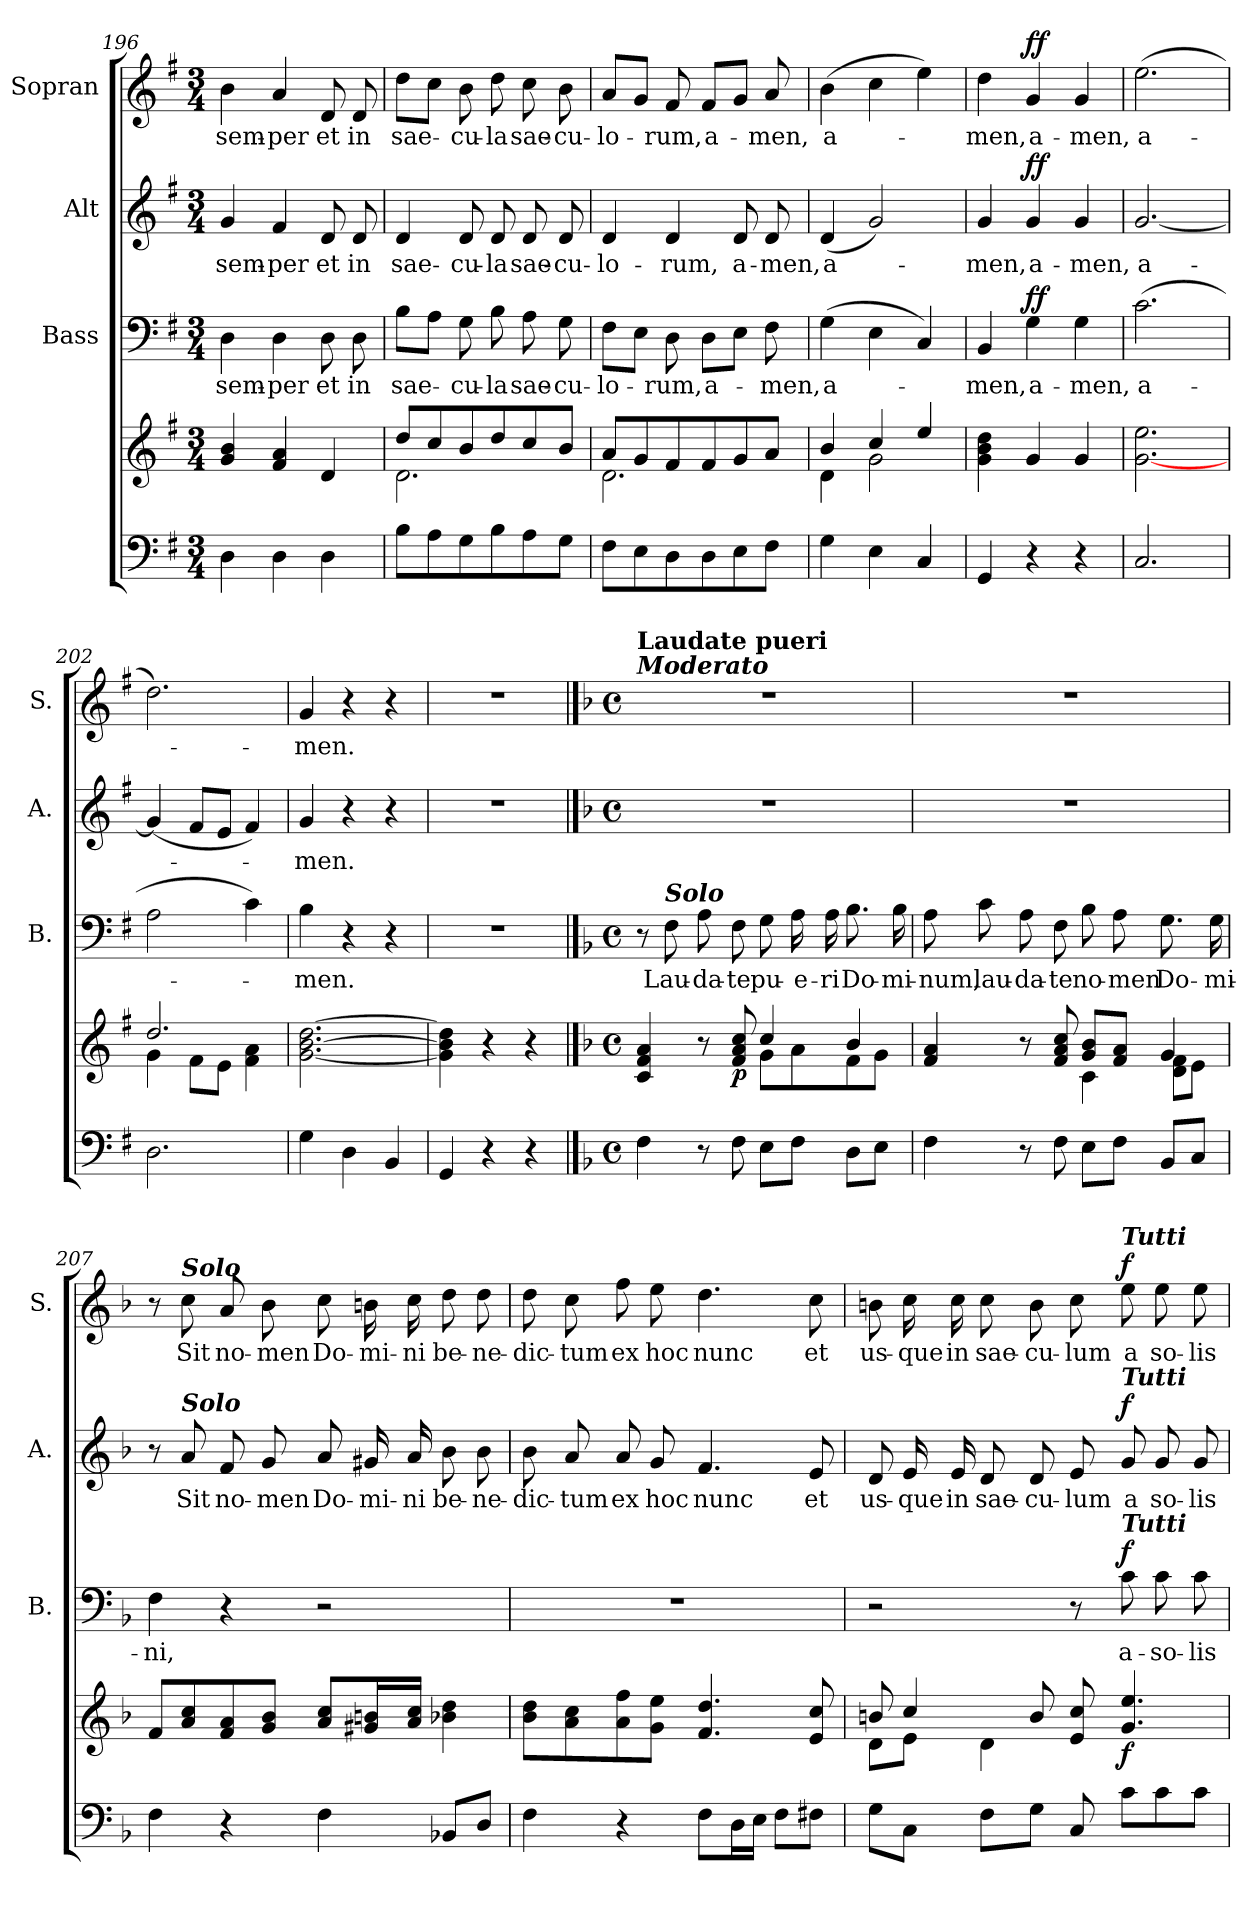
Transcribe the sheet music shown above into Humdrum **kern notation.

**kern	**kern	**dynam	**kern	**text	**dynam	**kern	**text	**dynam	**kern	**text	**dynam
*part4	*part4	*part4	*part3	*part3	*part3	*part2	*part2	*part2	*part1	*part1	*part1
*staff5	*staff4	*staff4/5	*staff3	*staff3	*staff3	*staff2	*staff2	*staff2	*staff1	*staff1	*staff1
*	*	*	*I"Bass	*	*	*I"Alt	*	*	*I"Sopran	*	*
*	*	*	*I'B.	*	*	*I'A.	*	*	*I'S.	*	*
*clefF4	*clefG2	*	*clefF4	*	*	*clefG2	*	*	*clefG2	*	*
*k[f#]	*k[f#]	*	*k[f#]	*	*	*k[f#]	*	*	*k[f#]	*	*
*G:	*G:	*	*G:	*	*	*G:	*	*	*G:	*	*
*M3/4	*M3/4	*	*M3/4	*	*	*M3/4	*	*	*M3/4	*	*
=196	=196	=196	=196	=196	=196	=196	=196	=196	=196	=196	=196
!	!	!	!	!LO:LY:b	!	!	!LO:LY:b	!	!	!LO:LY:b	!
4D\	4g/ 4b/	.	4D\	sem-	.	4g/	sem-	.	4b\	sem-	.
!	!	!	!	!LO:LY:b	!	!	!LO:LY:b	!	!	!LO:LY:b	!
4D\	4f#/ 4a/	.	4D\	-per	.	4f#/	-per	.	4a/	-per	.
!	!	!	!	!LO:LY:b	!	!	!LO:LY:b	!	!	!LO:LY:b	!
4D\	4d/	.	8D\	et	.	8d/	et	.	8d/	et	.
!	!	!	!	!LO:LY:b	!	!	!LO:LY:b	!	!	!LO:LY:b	!
.	.	.	8D\	in	.	8d/	in	.	8d/	in	.
!!LO:LB:g=z
=197	=197	=197	=197	=197	=197	=197	=197	=197	=197	=197	=197
*	*^	*	*	*	*	*	*	*	*	*	*
!	!	!	!	!	!LO:LY:b	!	!	!LO:LY:b	!	!	!LO:LY:b	!
8B\L	8dd/L	2.d\	.	8B\L	sae-	.	4d/	sae-	.	8dd\L	sae-	.
8A\	8cc/	.	.	8A\J	.	.	.	.	.	8cc\J	.	.
!	!	!	!	!	!LO:LY:b	!	!	!LO:LY:b	!	!	!LO:LY:b	!
8G\	8b/	.	.	8G\	-cu-	.	8d/	-cu-	.	8b\	-cu-	.
!	!	!	!	!	!LO:LY:b	!	!	!LO:LY:b	!	!	!LO:LY:b	!
8B\	8dd/	.	.	8B\	-la	.	8d/	-la	.	8dd\	-la	.
!	!	!	!	!	!LO:LY:b	!	!	!LO:LY:b	!	!	!LO:LY:b	!
8A\	8cc/	.	.	8A\	sae-	.	8d/	sae-	.	8cc\	sae-	.
!	!	!	!	!	!LO:LY:b	!	!	!LO:LY:b	!	!	!LO:LY:b	!
8G\J	8b/J	.	.	8G\	-cu-	.	8d/	-cu-	.	8b\	-cu-	.
=198	=198	=198	=198	=198	=198	=198	=198	=198	=198	=198	=198	=198
!	!	!	!	!	!LO:LY:b	!	!	!LO:LY:b	!	!	!LO:LY:b	!
8F#\L	8a/L	2.d\	.	8F#\L	-lo-	.	4d/	-lo-	.	8a/L	-lo-	.
8E\	8g/	.	.	8E\J	.	.	.	.	.	8g/J	.	.
!	!	!	!	!	!LO:LY:b	!	!	!LO:LY:b	!	!	!LO:LY:b	!
8D\	8f#/	.	.	8D\	-rum,	.	4d/	-rum,	.	8f#/	-rum,	.
!	!	!	!	!	!LO:LY:b	!	!	!	!	!	!LO:LY:b	!
8D\	8f#/	.	.	8D\L	a-	.	.	.	.	8f#/L	a-	.
!	!	!	!	!	!	!	!	!LO:LY:b	!	!	!	!
8E\	8g/	.	.	8E\J	.	.	8d/	a-	.	8g/J	.	.
!	!	!	!	!	!LO:LY:b	!	!	!LO:LY:b	!	!	!LO:LY:b	!
8F#\J	8a/J	.	.	8F#\	-men,	.	8d/	-men,	.	8a/	-men,	.
=199	=199	=199	=199	=199	=199	=199	=199	=199	=199	=199	=199	=199
!	!	!	!	!	!LO:LY:b	!	!	!LO:LY:b	!	!	!LO:LY:b	!
4G\	4b/	4d\	.	(>4G\	a-	.	(<4d/	a-	.	(>4b\	a-	.
4E\	4cc/	2g\	.	4E\	.	.	2g/)	.	.	4cc\	.	.
4C/	4ee/	.	.	4C/)	.	.	.	.	.	4ee\)	.	.
*	*v	*v	*	*	*	*	*	*	*	*	*	*
=200	=200	=200	=200	=200	=200	=200	=200	=200	=200	=200	=200
!	!	!	!	!LO:LY:b	!	!	!LO:LY:b	!	!	!LO:LY:b	!
4GG/	4g\ 4b\ 4dd\	.	4BB/	-men,	.	4g/	-men,	.	4dd\	-men,	.
!	!	!	!	!LO:LY:b	!LO:DY:a	!	!LO:LY:b	!LO:DY:a	!	!LO:LY:b	!LO:DY:a
4r	4g/	.	4G\	a-	ff	4g/	a-	ff	4g/	a-	ff
!	!	!	!	!LO:LY:b	!	!	!LO:LY:b	!	!	!LO:LY:b	!
4r	4g/	.	4G\	-men,	.	4g/	-men,	.	4g/	-men,	.
=201	=201	=201	=201	=201	=201	=201	=201	=201	=201	=201	=201
!	!	!	!	!LO:LY:b	!	!	!LO:LY:b	!	!	!LO:LY:b	!
2.C/	[<2.g\ 2.ee\	.	(>2.c\	a-	.	[2.g/	a-	.	(>2.ee\	a-	.
=202	=202	=202	=202	=202	=202	=202	=202	=202	=202	=202	=202
*	*^	*	*	*	*	*	*	*	*	*	*
2.D\	2.dd/	4g\	.	2A\	.	.	(<4g/]	.	.	2.dd\)	.	.
.	.	8f#\L	.	.	.	.	8f#/L	.	.	.	.	.
.	.	8e\J	.	.	.	.	8e/J	.	.	.	.	.
.	.	4f#\ 4a\	.	4c\)	.	.	4f#/)	.	.	.	.	.
=203	=203	=203	=203	=203	=203	=203	=203	=203	=203	=203	=203	=203
!	!	!	!	!	!LO:LY:b	!	!	!LO:LY:b	!	!	!LO:LY:b	!
*	*v	*v	*	*	*	*	*	*	*	*	*	*
4G\	[2.g\ [2.b\ [2.dd\	.	4B\	-men.	.	4g/	-men.	.	4g/	-men.	.
4D\	.	.	4r	.	.	4r	.	.	4r	.	.
4BB/	.	.	4r	.	.	4r	.	.	4r	.	.
=204	=204	=204	=204	=204	=204	=204	=204	=204	=204	=204	=204
4GG/	4g\] 4b\] 4dd\]	.	2.r	.	.	2.r	.	.	2.r	.	.
4r	4r	.	.	.	.	.	.	.	.	.	.
4r	4r	.	.	.	.	.	.	.	.	.	.
!!LO:LB:g=z
==205	==205	==205	==205	==205	==205	==205	==205	==205	==205	==205	==205
*k[b-]	*k[b-]	*	*k[b-]	*	*	*k[b-]	*	*	*k[b-]	*	*
*F:	*F:	*	*F:	*	*	*F:	*	*	*F:	*	*
*M4/4	*M4/4	*	*M4/4	*	*	*M4/4	*	*	*M4/4	*	*
*met(c)	*met(c)	*	*met(c)	*	*	*met(c)	*	*	*met(c)	*	*
*	*^	*	*	*	*	*	*	*	*	*	*
!	!	!	!	!	!	!	!	!	!	!LO:TX:a:Bi:t=Moderato	!	!
!	!	!	!	!	!	!	!	!	!	!LO:TX:a:B:t=Laudate pueri	!	!
4F\	4c/ 4f/ 4a/	2ryy	.	8r	.	.	1r	.	.	1r	.	.
!	!	!	!	!LO:TX:a:Bi:t=Solo	!	!	!	!	!	!	!	!
!	!	!	!	!	!LO:LY:b	!	!	!	!	!	!	!
.	.	.	.	8F\	Lau-	.	.	.	.	.	.	.
!	!	!	!	!	!LO:LY:b	!	!	!	!	!	!	!
8r	8r	.	.	8A\	-da-	.	.	.	.	.	.	.
!	!	!	!LO:DY:b	!	!LO:LY:b	!	!	!	!	!	!	!
8F\	8f/ 8a/ 8cc/	.	p	8F\	-te	.	.	.	.	.	.	.
!	!	!	!	!	!LO:LY:b	!	!	!	!	!	!	!
8E\L	4cc/	8g\L	.	8G\	pu-	.	.	.	.	.	.	.
!	!	!	!	!	!LO:LY:b	!	!	!	!	!	!	!
8F\J	.	8a\	.	16A\	-e-	.	.	.	.	.	.	.
!	!	!	!	!	!LO:LY:b	!	!	!	!	!	!	!
.	.	.	.	16A\	-ri	.	.	.	.	.	.	.
!	!	!	!	!	!LO:LY:b	!	!	!	!	!	!	!
8D\L	4b-/	8f\	.	8.B-\	Do-	.	.	.	.	.	.	.
8E\J	.	8g\J	.	.	.	.	.	.	.	.	.	.
!	!	!	!	!	!LO:LY:b	!	!	!	!	!	!	!
.	.	.	.	16B-\	-mi-	.	.	.	.	.	.	.
=206	=206	=206	=206	=206	=206	=206	=206	=206	=206	=206	=206	=206
!	!	!	!	!	!LO:LY:b	!	!	!	!	!	!	!
4F\	4f/ 4a/	2ryy	.	8A\	-num,	.	1r	.	.	1r	.	.
!	!	!	!	!	!LO:LY:b	!	!	!	!	!	!	!
.	.	.	.	8c\	lau-	.	.	.	.	.	.	.
!	!	!	!	!	!LO:LY:b	!	!	!	!	!	!	!
8r	8r	.	.	8A\	-da-	.	.	.	.	.	.	.
!	!	!	!	!	!LO:LY:b	!	!	!	!	!	!	!
8F\	8f/ 8a/ 8cc/	.	.	8F\	-te	.	.	.	.	.	.	.
!	!	!	!	!	!LO:LY:b	!	!	!	!	!	!	!
8E\L	8g/ 8b-/L	4c\	.	8B-\	no-	.	.	.	.	.	.	.
!	!	!	!	!	!LO:LY:b	!	!	!	!	!	!	!
8F\J	8f/ 8a/J	.	.	8A\	-men	.	.	.	.	.	.	.
!	!	!	!	!	!LO:LY:b	!	!	!	!	!	!	!
8BB-/L	4g/	8d\ 8f\L	.	8.G\	Do-	.	.	.	.	.	.	.
8C/J	.	8e\J	.	.	.	.	.	.	.	.	.	.
!	!	!	!	!	!LO:LY:b	!	!	!	!	!	!	!
.	.	.	.	16G\	-mi-	.	.	.	.	.	.	.
*	*v	*v	*	*	*	*	*	*	*	*	*	*
=207	=207	=207	=207	=207	=207	=207	=207	=207	=207	=207	=207
!	!	!	!	!LO:LY:b	!	!	!	!	!	!	!
4F\	8f/L	.	4F\	-ni,	.	8r	.	.	8r	.	.
!	!	!	!	!	!	!	!	!	!LO:TX:a:Bi:t=Solo	!	!
!	!	!	!	!	!	!LO:TX:a:Bi:t=Solo	!	!	!	!	!
!	!	!	!	!	!	!	!LO:LY:b	!	!	!LO:LY:b	!
.	8a/ 8cc/	.	.	.	.	8a/	Sit	.	8cc\	Sit	.
!	!	!	!	!	!	!	!LO:LY:b	!	!	!LO:LY:b	!
4r	8f/ 8a/	.	4r	.	.	8f/	no-	.	8a/	no-	.
!	!	!	!	!	!	!	!LO:LY:b	!	!	!LO:LY:b	!
.	8g/ 8b-/J	.	.	.	.	8g/	-men	.	8b-\	-men	.
!	!	!	!	!	!	!	!LO:LY:b	!	!	!LO:LY:b	!
4F\	8a/ 8cc/L	.	2r	.	.	8a/	Do-	.	8cc\	Do-	.
!	!	!	!	!	!	!	!LO:LY:b	!	!	!LO:LY:b	!
.	16g#X/ 16bn/L	.	.	.	.	16g#X/	-mi-	.	16bn\	-mi-	.
!	!	!	!	!	!	!	!LO:LY:b	!	!	!LO:LY:b	!
.	16a/ 16cc/JJ	.	.	.	.	16a/	-ni	.	16cc\	-ni	.
!	!	!	!	!	!	!	!LO:LY:b	!	!	!LO:LY:b	!
8BB-X/L	4b-X\ 4dd\	.	.	.	.	8b-\	be-	.	8dd\	be-	.
!	!	!	!	!	!	!	!LO:LY:b	!	!	!LO:LY:b	!
8D/J	.	.	.	.	.	8b-\	-ne-	.	8dd\	-ne-	.
!!LO:PB:g=z
=208	=208	=208	=208	=208	=208	=208	=208	=208	=208	=208	=208
!	!	!	!	!	!	!	!LO:LY:b	!	!	!LO:LY:b	!
4F\	8b-\ 8dd\L	.	1r	.	.	8b-\	-dic-	.	8dd\	-dic-	.
!	!	!	!	!	!	!	!LO:LY:b	!	!	!LO:LY:b	!
.	8a\ 8cc\	.	.	.	.	8a/	-tum	.	8cc\	-tum	.
!	!	!	!	!	!	!	!LO:LY:b	!	!	!LO:LY:b	!
4r	8a\ 8ff\	.	.	.	.	8a/	ex	.	8ff\	ex	.
!	!	!	!	!	!	!	!LO:LY:b	!	!	!LO:LY:b	!
.	8g\ 8ee\J	.	.	.	.	8g/	hoc	.	8ee\	hoc	.
!	!	!	!	!	!	!	!LO:LY:b	!	!	!LO:LY:b	!
8F\L	4.f/ 4.dd/	.	.	.	.	4.f/	nunc	.	4.dd\	nunc	.
16D\L	.	.	.	.	.	.	.	.	.	.	.
16E\JJ	.	.	.	.	.	.	.	.	.	.	.
8F\L	.	.	.	.	.	.	.	.	.	.	.
!	!	!	!	!	!	!	!LO:LY:b	!	!	!LO:LY:b	!
8F#X\J	8e/ 8cc/	.	.	.	.	8e/	et	.	8cc\	et	.
=209	=209	=209	=209	=209	=209	=209	=209	=209	=209	=209	=209
*	*^	*	*	*	*	*	*	*	*	*	*
!	!	!	!	!	!	!	!	!LO:LY:b	!	!	!LO:LY:b	!
8G\L	8bn/	8d\L	.	2r	.	.	8d/	us-	.	8bn\	us-	.
!	!	!	!	!	!	!	!	!LO:LY:b	!	!	!LO:LY:b	!
8C\J	4cc/	8e\J	.	.	.	.	16e/	-que	.	16cc\	-que	.
!	!	!	!	!	!	!	!	!LO:LY:b	!	!	!LO:LY:b	!
.	.	.	.	.	.	.	16e/	in	.	16cc\	in	.
!	!	!	!	!	!	!	!	!LO:LY:b	!	!	!LO:LY:b	!
8F\L	.	4d\	.	.	.	.	8d/	sae-	.	8cc\	sae-	.
!	!	!	!	!	!	!	!	!LO:LY:b	!	!	!LO:LY:b	!
8G\J	8b/	.	.	.	.	.	8d/	-cu-	.	8b\	-cu-	.
!	!	!	!	!	!	!	!	!LO:LY:b	!	!	!LO:LY:b	!
8C/	8e/ 8cc/	2ryy	.	8r	.	.	8e/	-lum	.	8cc\	-lum	.
!	!	!	!	!	!	!	!	!	!	!LO:TX:a:Bi:t=Tutti	!	!
!	!	!	!	!	!	!	!LO:TX:a:Bi:t=Tutti	!	!	!	!	!
!	!	!	!	!LO:TX:a:Bi:t=Tutti	!	!	!	!	!	!	!	!
!	!	!	!LO:DY:b	!	!LO:LY:b	!LO:DY:a	!	!LO:LY:b	!LO:DY:a	!	!LO:LY:b	!LO:DY:a
8c\L	4.g/ 4.ee/	.	f	8c\	a-	f	8g/	a	f	8ee\	a	f
!	!	!	!	!	!LO:LY:b	!	!	!LO:LY:b	!	!	!LO:LY:b	!
8c\	.	.	.	8c\	-so-	.	8g/	so-	.	8ee\	so-	.
!	!	!	!	!	!LO:LY:b	!	!	!LO:LY:b	!	!	!LO:LY:b	!
8c\J	.	.	.	8c\	-lis	.	8g/	-lis	.	8ee\	-lis	.
*	*v	*v	*	*	*	*	*	*	*	*	*	*
=	=	=	=	=	=	=	=	=	=	=	=
*-	*-	*-	*-	*-	*-	*-	*-	*-	*-	*-	*-
